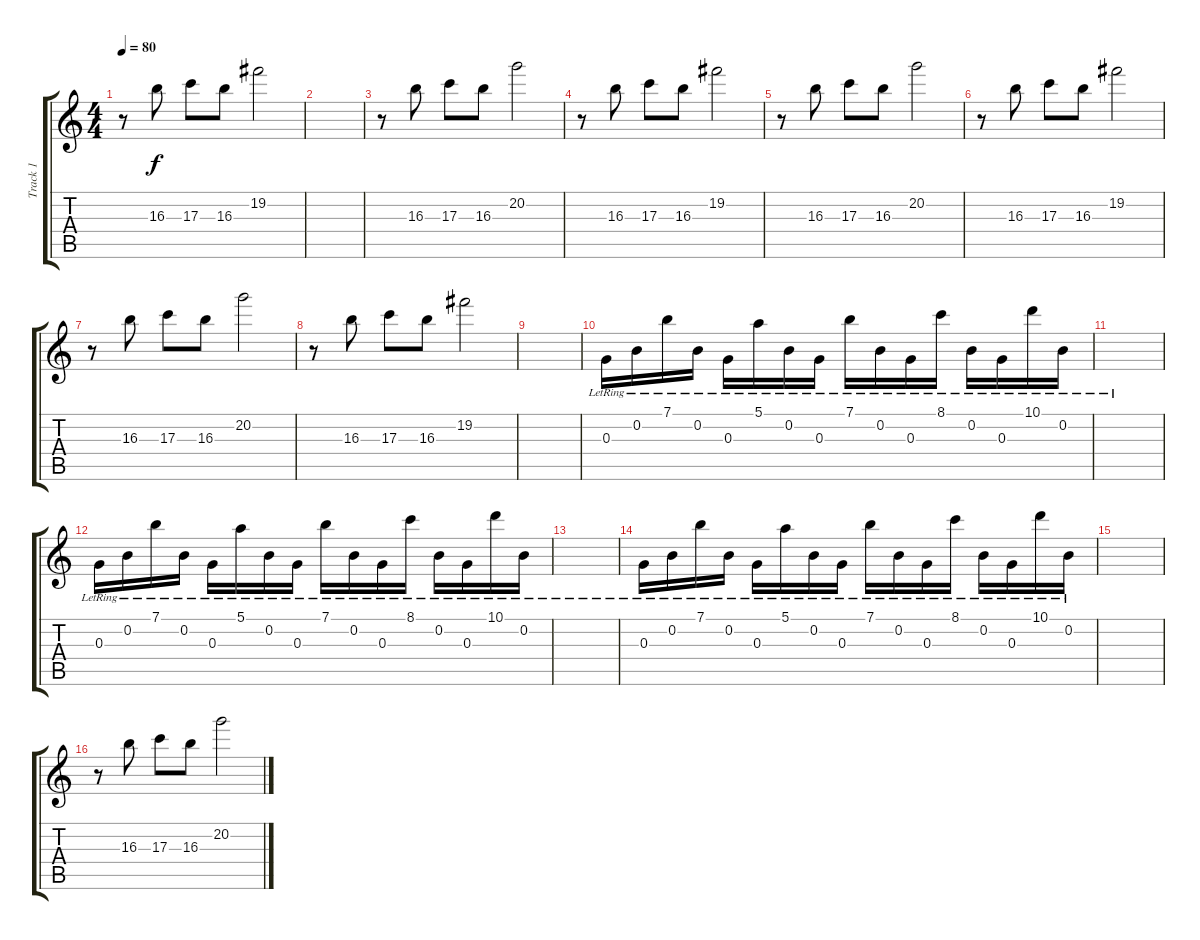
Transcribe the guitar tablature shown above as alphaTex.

\track ("Track 1" "Track 1") {instrument electricguitarjazz}
\staff {score tabs}
\tuning (E4 B3 G3 D3 A2 E2) {hide}
\ts (4 4)
\tempo 80
\clef g2
\ks c
r.8{dy f} 16.3.8 17.3.8 16.3.8 19.2.2 |
|
r.8 16.3.8 17.3.8 16.3.8 20.2.2 |
r.8 16.3.8 17.3.8 16.3.8 19.2.2 |
r.8 16.3.8 17.3.8 16.3.8 20.2.2 |
r.8 16.3.8 17.3.8 16.3.8 19.2.2 |
r.8 16.3.8 17.3.8 16.3.8 20.2.2 |
r.8 16.3.8 17.3.8 16.3.8 19.2.2 |
|
0.3{lr}.16 0.2{lr}.16 7.1{lr}.16 0.2{lr}.16 0.3{lr}.16 5.1{lr}.16 0.2{lr}.16 0.3{lr}.16 7.1{lr}.16 0.2{lr}.16 0.3{lr}.16 8.1{lr}.16 0.2{lr}.16 0.3{lr}.16 10.1{lr}.16 0.2{lr}.16 |
|
0.3{lr}.16 0.2{lr}.16 7.1{lr}.16 0.2{lr}.16 0.3{lr}.16 5.1{lr}.16 0.2{lr}.16 0.3{lr}.16 7.1{lr}.16 0.2{lr}.16 0.3{lr}.16 8.1{lr}.16 0.2{lr}.16 0.3{lr}.16 10.1{lr}.16 0.2{lr}.16 |
|
0.3{lr}.16 0.2{lr}.16 7.1{lr}.16 0.2{lr}.16 0.3{lr}.16 5.1{lr}.16 0.2{lr}.16 0.3{lr}.16 7.1{lr}.16 0.2{lr}.16 0.3{lr}.16 8.1{lr}.16 0.2{lr}.16 0.3{lr}.16 10.1{lr}.16 0.2{lr}.16 |
|
r.8 16.3.8 17.3.8 16.3.8 20.2.2
